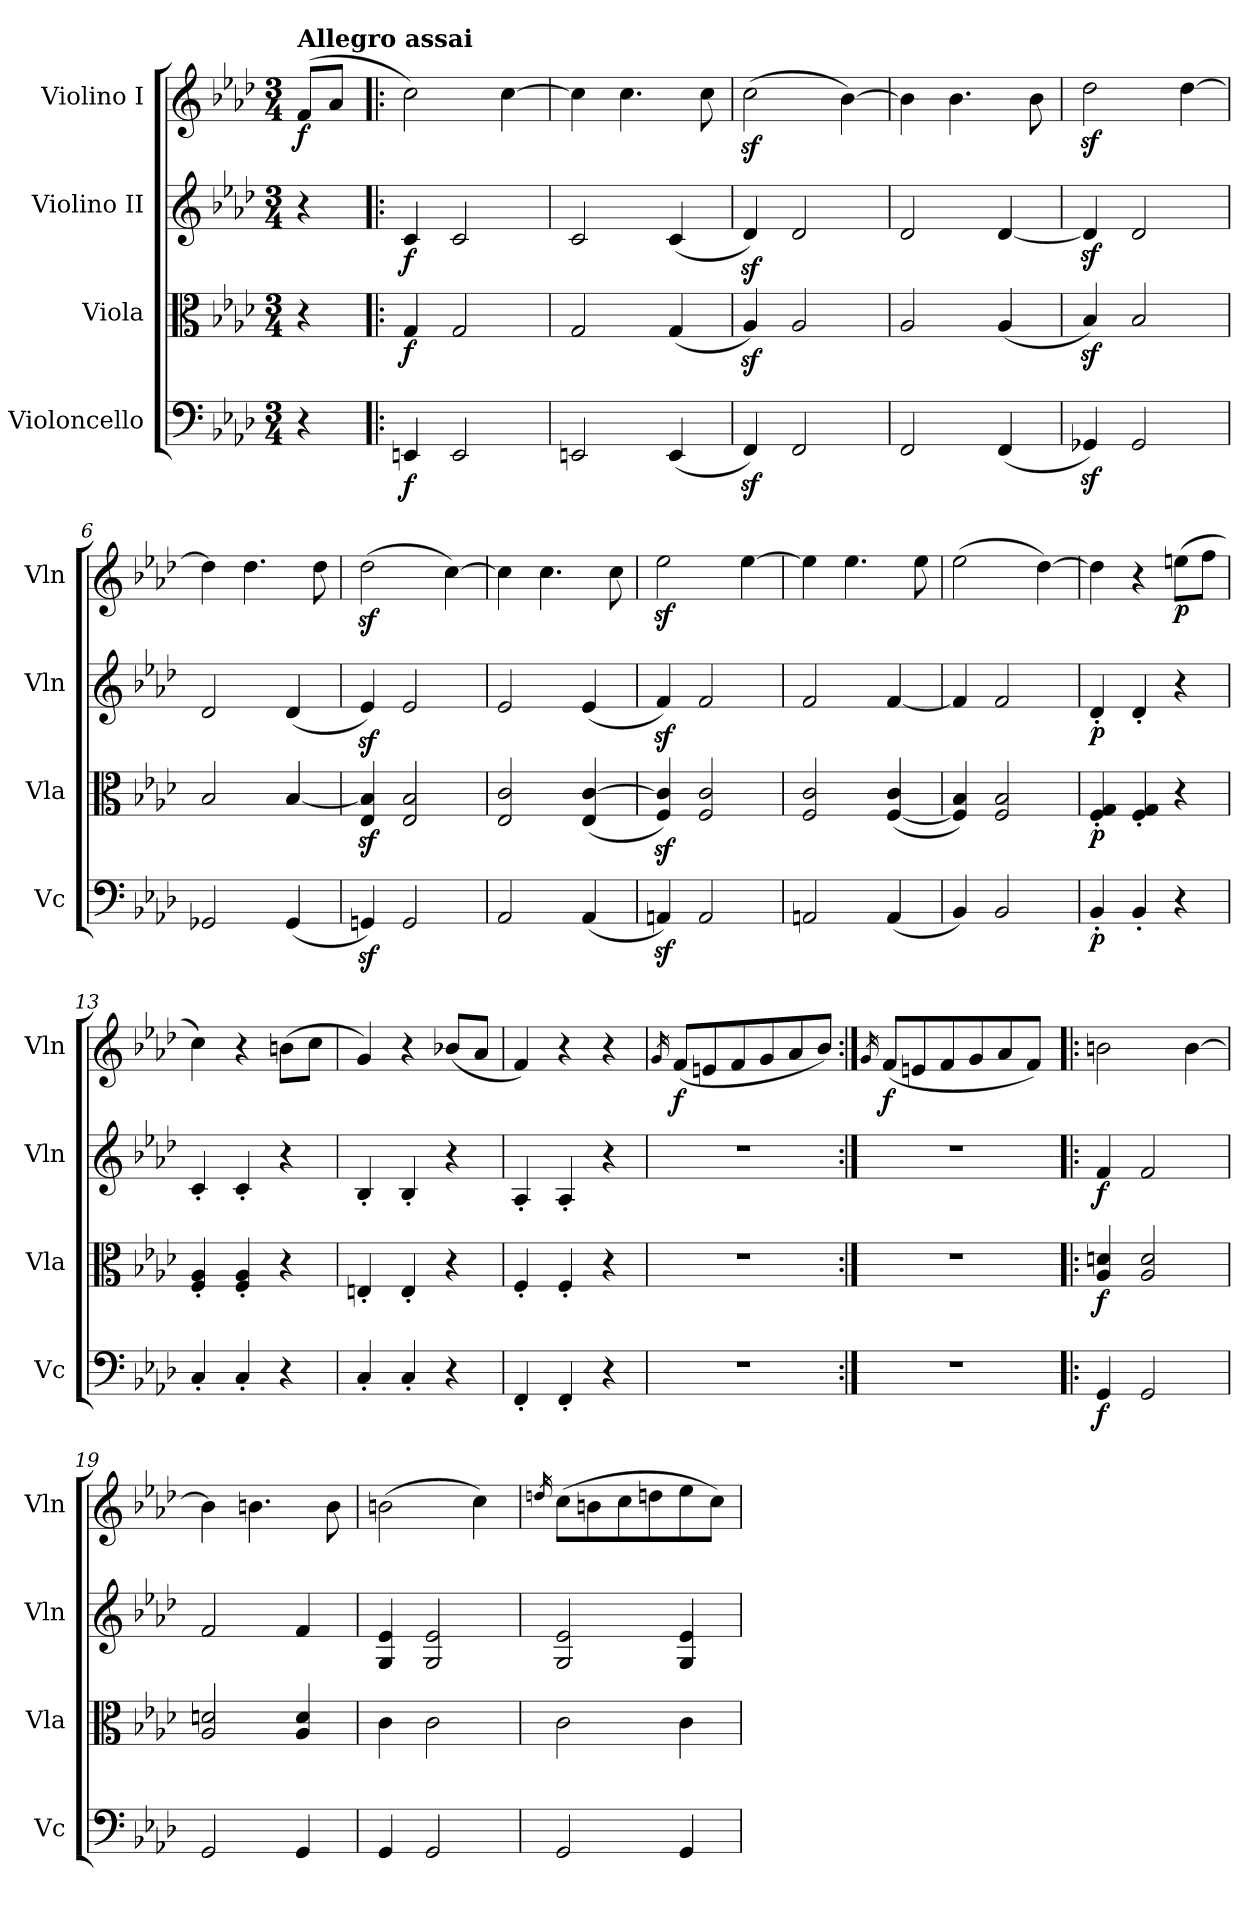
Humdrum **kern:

**kern	**dynam	**kern	**dynam	**kern	**dynam	**kern	**dynam
*part4	*part4	*part3	*part3	*part2	*part2	*part1	*part1
*staff4	*staff4	*staff3	*staff3	*staff2	*staff2	*staff1	*staff1
*I"Violoncello	*	*I"Viola	*	*I"Violino II	*	*I"Violino I	*
*I'Vc	*	*I'Vla	*	*I'Vln	*	*I'Vln	*
*clefF4	*	*clefC3	*	*clefG2	*	*clefG2	*
*k[b-e-a-d-]	*	*k[b-e-a-d-]	*	*k[b-e-a-d-]	*	*k[b-e-a-d-]	*
*M3/4	*	*M3/4	*	*M3/4	*	*M3/4	*
=	=	=	=	=	=	=	=
!	!	!	!	!	!	!LO:TX:a:B:t=Allegro assai	!
!	!	!	!	!	!	!	!LO:DY:b
4r	.	4r	.	4r	.	(8f/L	f
.	.	.	.	.	.	8a-/J	.
=1!|:	=1!|:	=1!|:	=1!|:	=1!|:	=1!|:	=1!|:	=1!|:
!	!LO:DY:b	!	!LO:DY:b	!	!LO:DY:b	!	!
4EEn/	f	4G/	f	4c/	f	2cc\)	.
2EE/	.	2G/	.	2c/	.	.	.
.	.	.	.	.	.	[4cc\	.
=2	=2	=2	=2	=2	=2	=2	=2
2EEn/	.	2G/	.	2c/	.	4cc\]	.
.	.	.	.	.	.	4.cc\	.
(4EE/	.	(4G/	.	(4c/	.	.	.
.	.	.	.	.	.	8cc\	.
=3	=3	=3	=3	=3	=3	=3	=3
4FFz</)	.	4A-z</)	.	4d-z</)	.	(2ccz<\	.
2FF/	.	2A-/	.	2d-/	.	.	.
.	.	.	.	.	.	[4b-\)	.
=4	=4	=4	=4	=4	=4	=4	=4
2FF/	.	2A-/	.	2d-/	.	4b-\]	.
.	.	.	.	.	.	4.b-\	.
(4FF/	.	(4A-/	.	[4d-/	.	.	.
.	.	.	.	.	.	8b-\	.
=5	=5	=5	=5	=5	=5	=5	=5
4GG-Xz</)	.	4B-z</)	.	4d-z</]	.	2dd-z<\	.
2GG-/	.	2B-/	.	2d-/	.	.	.
.	.	.	.	.	.	[4dd-\	.
=6	=6	=6	=6	=6	=6	=6	=6
2GG-X/	.	2B-/	.	2d-/	.	4dd-\]	.
.	.	.	.	.	.	4.dd-\	.
(4GG-/	.	[4B-/	.	(4d-/	.	.	.
.	.	.	.	.	.	8dd-\	.
=7	=7	=7	=7	=7	=7	=7	=7
4GGnz</)	.	4E-/z< 4B-/]z<	.	4e-z</)	.	(2dd-z<\	.
2GG/	.	2E-/ 2B-/	.	2e-/	.	.	.
.	.	.	.	.	.	[4cc\)	.
=8	=8	=8	=8	=8	=8	=8	=8
2AA-/	.	2E-/ 2c/	.	2e-/	.	4cc\]	.
.	.	.	.	.	.	4.cc\	.
(4AA-/	.	(4E-/ [4c/	.	(4e-/	.	.	.
.	.	.	.	.	.	8cc\	.
=9	=9	=9	=9	=9	=9	=9	=9
4AAnz</)	.	4F/z< 4c/]z<)	.	4fz</)	.	2ee-z<\	.
2AA/	.	2F/ 2c/	.	2f/	.	.	.
.	.	.	.	.	.	[4ee-\	.
!!LO:LB:g=z
=10	=10	=10	=10	=10	=10	=10	=10
2AAn/	.	2F/ 2c/	.	2f/	.	4ee-\]	.
.	.	.	.	.	.	4.ee-\	.
(4AA/	.	([4F/ 4c/	.	[4f/	.	.	.
.	.	.	.	.	.	8ee-\	.
=11	=11	=11	=11	=11	=11	=11	=11
4BB-/)	.	4F/] 4B-/)	.	4f/]	.	(2ee-\	.
2BB-/	.	2F/ 2B-/	.	2f/	.	.	.
.	.	.	.	.	.	[4dd-\)	.
=12	=12	=12	=12	=12	=12	=12	=12
!	!LO:DY:b	!	!LO:DY:b	!	!LO:DY:b	!	!
4BB-'/	p	4F/' 4G/'	p	4d-'/	p	4dd-\]	.
4BB-'/	.	4F/' 4G/'	.	4d-'/	.	4r	.
!	!	!	!	!	!	!	!LO:DY:b
4r	.	4r	.	4r	.	(8een\L	p
.	.	.	.	.	.	8ff\J	.
=13	=13	=13	=13	=13	=13	=13	=13
4C'/	.	4F/' 4A-/'	.	4c'/	.	4cc\)	.
4C'/	.	4F/' 4A-/'	.	4c'/	.	4r	.
4r	.	4r	.	4r	.	(8bn\L	.
.	.	.	.	.	.	8cc\J	.
=14	=14	=14	=14	=14	=14	=14	=14
4C'/	.	4En'/	.	4B-'/	.	4g/)	.
4C'/	.	4E'/	.	4B-'/	.	4r	.
4r	.	4r	.	4r	.	(8b-X/L	.
.	.	.	.	.	.	8a-/J	.
=15	=15	=15	=15	=15	=15	=15	=15
4FF'/	.	4F'/	.	4A-'/	.	4f/)	.
4FF'/	.	4F'/	.	4A-'/	.	4r	.
4r	.	4r	.	4r	.	4r	.
=16	=16	=16	=16	=16	=16	=16	=16
.	.	.	.	.	.	16qg/	.
!	!	!	!	!	!	!	!LO:DY:b
2.r	.	2.r	.	2.r	.	(8f/L	f
.	.	.	.	.	.	8en/	.
.	.	.	.	.	.	8f/	.
.	.	.	.	.	.	8g/	.
.	.	.	.	.	.	8a-/	.
.	.	.	.	.	.	8b-/J)	.
!!LO:LB:g=z
=17:|!	=17:|!	=17:|!	=17:|!	=17:|!	=17:|!	=17:|!	=17:|!
.	.	.	.	.	.	16qg/	.
!	!	!	!	!	!	!	!LO:DY:b
2.r	.	2.r	.	2.r	.	(8f/L	f
.	.	.	.	.	.	8en/	.
.	.	.	.	.	.	8f/	.
.	.	.	.	.	.	8g/	.
.	.	.	.	.	.	8a-/	.
.	.	.	.	.	.	8f/J)	.
=18!|:	=18!|:	=18!|:	=18!|:	=18!|:	=18!|:	=18!|:	=18!|:
!	!LO:DY:b	!	!LO:DY:b	!	!LO:DY:b	!	!
4GG/	f	4A-/ 4dn/	f	4f/	f	2bn\	.
2GG/	.	2A-/ 2d/	.	2f/	.	.	.
.	.	.	.	.	.	[4b\	.
=19	=19	=19	=19	=19	=19	=19	=19
2GG/	.	2A-/ 2dn/	.	2f/	.	4b\]	.
.	.	.	.	.	.	4.bn\	.
4GG/	.	4A-/ 4d/	.	4f/	.	.	.
.	.	.	.	.	.	8b\	.
=20	=20	=20	=20	=20	=20	=20	=20
4GG/	.	4c\	.	4G/ 4e-/	.	(2bn\	.
2GG/	.	2c\	.	2G/ 2e-/	.	.	.
.	.	.	.	.	.	4cc\)	.
=21	=21	=21	=21	=21	=21	=21	=21
.	.	.	.	.	.	16qddn/	.
2GG/	.	2c\	.	2G/ 2e-/	.	(8cc\L	.
.	.	.	.	.	.	8bn\	.
.	.	.	.	.	.	8cc\	.
.	.	.	.	.	.	8dd\	.
4GG/	.	4c\	.	4G/ 4e-/	.	8ee-\	.
.	.	.	.	.	.	8cc\J)	.
=	=	=	=	=	=	=	=
*-	*-	*-	*-	*-	*-	*-	*-
